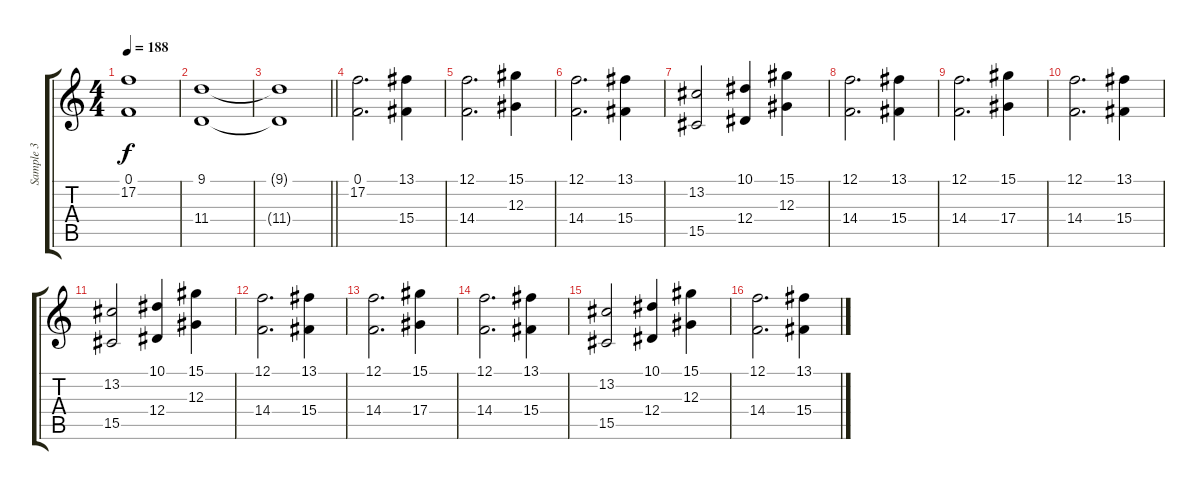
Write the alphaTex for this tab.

\track ("Sample 3" "Sample 3") {instrument stringensemble1}
\staff {score tabs}
\tuning (F4 C4 Ab3 Eb3 Bb2 F2) {hide}
\ts (4 4)
\tempo 188
\clef g2
\ks c
(0.1{t} 17.2{t}).1{dy f} |
(9.1 11.4).1 |
\barLineRight lightlight
(9.1{t} 11.4{t}).1 |
\section ("" " ")
(0.1 17.2).2{d} (13.1 15.4).4 |
(12.1 14.4).2{d} (15.1 12.3).4 |
(12.1 14.4).2{d} (13.1 15.4).4 |
(13.2 15.5).2 (10.1 12.4).4 (15.1 12.3).4 |
(12.1 14.4).2{d} (13.1 15.4).4 |
(12.1 14.4).2{d} (15.1 17.4).4 |
(12.1 14.4).2{d} (13.1 15.4).4 |
(13.2 15.5).2 (10.1 12.4).4 (15.1 12.3).4 |
(12.1 14.4).2{d} (13.1 15.4).4 |
(12.1 14.4).2{d} (15.1 17.4).4 |
(12.1 14.4).2{d} (13.1 15.4).4 |
(13.2 15.5).2 (10.1 12.4).4 (15.1 12.3).4 |
(12.1 14.4).2{d} (13.1 15.4).4
